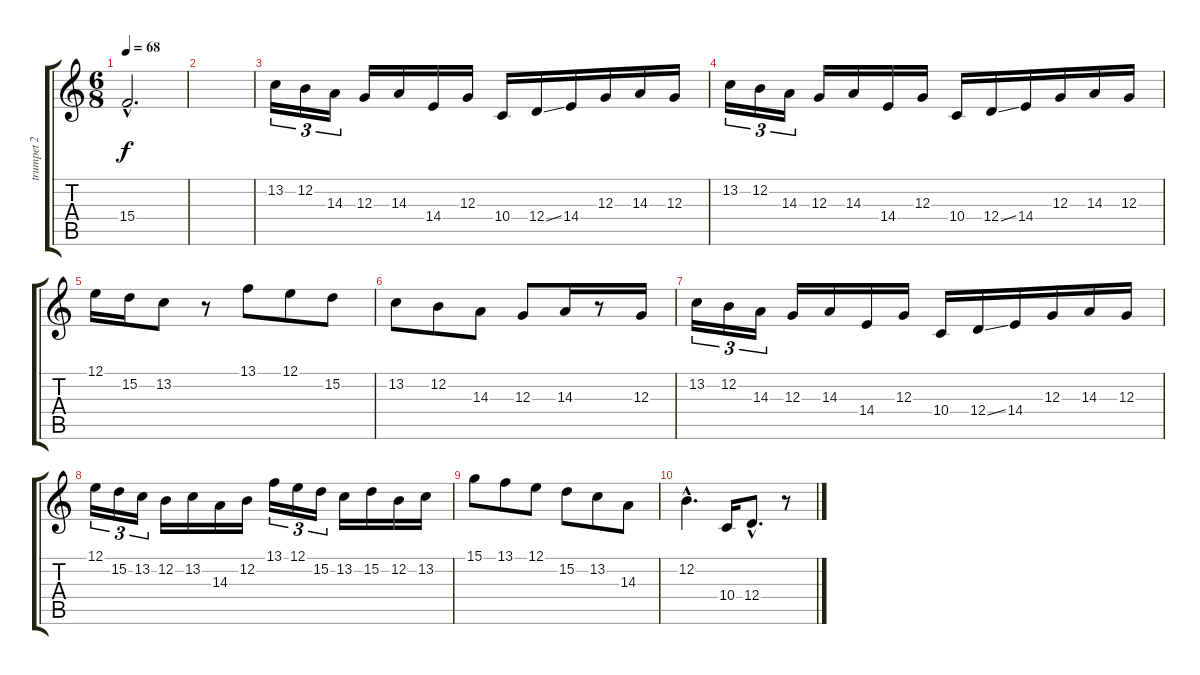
\track ("trumpet 2" "trumpet 2") {instrument frenchhorn}
\staff {score tabs}
\tuning (E4 B3 G3 D3 A2 E2) {hide}
\ts (6 8)
\tempo 68
\clef g2
\ks c
15.4{hac t}.2{d dy f} |
|
13.2.16{tu (3 2) volume 13} 12.2.16{tu (3 2)} 14.3.16{tu (3 2)} 12.3.16 14.3.16 14.4.16 12.3.16 10.4.16 12.4{ss}.16 14.4.16 12.3.16 14.3.16 12.3.16 |
13.2.16{tu (3 2)} 12.2.16{tu (3 2)} 14.3.16{tu (3 2)} 12.3.16 14.3.16 14.4.16 12.3.16 10.4.16 12.4{ss}.16 14.4.16 12.3.16 14.3.16 12.3.16 |
12.1.16 15.2.16 13.2.8 r.8 13.1.8 12.1.8 15.2.8 |
13.2.8 12.2.8 14.3.8 12.3.8 14.3.16 r.8 12.3.16 |
13.2.16{tu (3 2)} 12.2.16{tu (3 2)} 14.3.16{tu (3 2)} 12.3.16 14.3.16 14.4.16 12.3.16 10.4.16 12.4{ss}.16 14.4.16 12.3.16 14.3.16 12.3.16 |
12.1.16{tu (3 2)} 15.2.16{tu (3 2)} 13.2.16{tu (3 2)} 12.2.16 13.2.16 14.3.16 12.2.16 13.1.16{tu (3 2)} 12.1.16{tu (3 2)} 15.2.16{tu (3 2)} 13.2.16 15.2.16 12.2.16 13.2.16 |
15.1.8 13.1.8 12.1.8 15.2.8 13.2.8 14.3.8 |
12.2{hac}.4{d} 10.4.16 12.4{hac}.8{d} r.8
